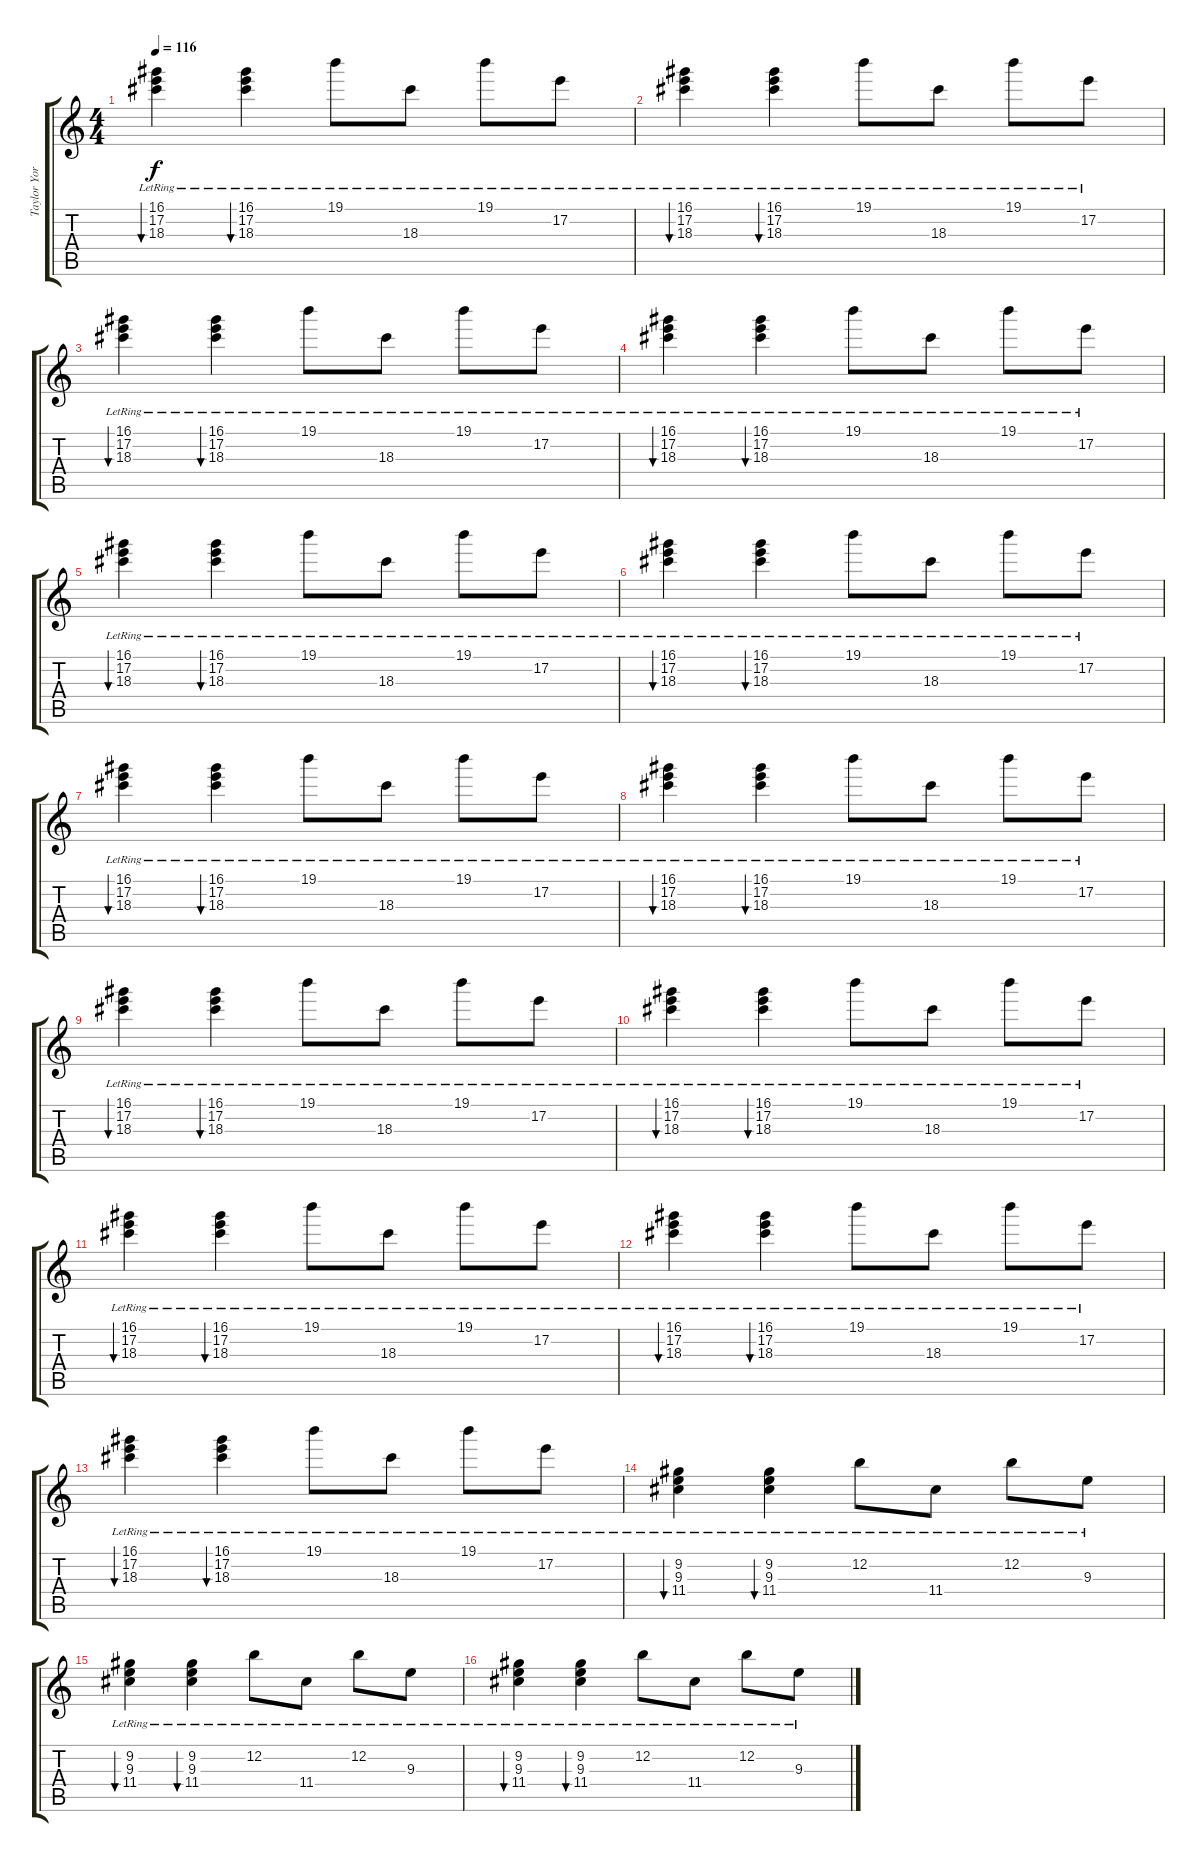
\track ("Taylor York" "Taylor Yor") {instrument electricguitarjazz}
\staff {score tabs}
\tuning (E4 B3 G3 D3 A2 E2) {hide}
\ts (4 4)
\tempo 116
\clef g2
\ks c
(16.1{lr} 17.2{lr} 18.3{lr}).4{bu 480 dy f} (16.1{lr} 17.2{lr} 18.3{lr}).4{bu 480} 19.1{lr}.8 18.3{lr}.8 19.1{lr}.8 17.2{lr}.8 |
(16.1{lr} 17.2{lr} 18.3{lr}).4{bu 480} (16.1{lr} 17.2{lr} 18.3{lr}).4{bu 480} 19.1{lr}.8 18.3{lr}.8 19.1{lr}.8 17.2{lr}.8 |
(16.1{lr} 17.2{lr} 18.3{lr}).4{bu 480} (16.1{lr} 17.2{lr} 18.3{lr}).4{bu 480} 19.1{lr}.8 18.3{lr}.8 19.1{lr}.8 17.2{lr}.8 |
(16.1{lr} 17.2{lr} 18.3{lr}).4{bu 480} (16.1{lr} 17.2{lr} 18.3{lr}).4{bu 480} 19.1{lr}.8 18.3{lr}.8 19.1{lr}.8 17.2{lr}.8 |
(16.1{lr} 17.2{lr} 18.3{lr}).4{bu 480} (16.1{lr} 17.2{lr} 18.3{lr}).4{bu 480} 19.1{lr}.8 18.3{lr}.8 19.1{lr}.8 17.2{lr}.8 |
(16.1{lr} 17.2{lr} 18.3{lr}).4{bu 480} (16.1{lr} 17.2{lr} 18.3{lr}).4{bu 480} 19.1{lr}.8 18.3{lr}.8 19.1{lr}.8 17.2{lr}.8 |
(16.1{lr} 17.2{lr} 18.3{lr}).4{bu 480} (16.1{lr} 17.2{lr} 18.3{lr}).4{bu 480} 19.1{lr}.8 18.3{lr}.8 19.1{lr}.8 17.2{lr}.8 |
(16.1{lr} 17.2{lr} 18.3{lr}).4{bu 480} (16.1{lr} 17.2{lr} 18.3{lr}).4{bu 480} 19.1{lr}.8 18.3{lr}.8 19.1{lr}.8 17.2{lr}.8 |
(16.1{lr} 17.2{lr} 18.3{lr}).4{bu 480} (16.1{lr} 17.2{lr} 18.3{lr}).4{bu 480} 19.1{lr}.8 18.3{lr}.8 19.1{lr}.8 17.2{lr}.8 |
(16.1{lr} 17.2{lr} 18.3{lr}).4{bu 480} (16.1{lr} 17.2{lr} 18.3{lr}).4{bu 480} 19.1{lr}.8 18.3{lr}.8 19.1{lr}.8 17.2{lr}.8 |
(16.1{lr} 17.2{lr} 18.3{lr}).4{bu 480} (16.1{lr} 17.2{lr} 18.3{lr}).4{bu 480} 19.1{lr}.8 18.3{lr}.8 19.1{lr}.8 17.2{lr}.8 |
(16.1{lr} 17.2{lr} 18.3{lr}).4{bu 480} (16.1{lr} 17.2{lr} 18.3{lr}).4{bu 480} 19.1{lr}.8 18.3{lr}.8 19.1{lr}.8 17.2{lr}.8 |
(16.1{lr} 17.2{lr} 18.3{lr}).4{bu 480} (16.1{lr} 17.2{lr} 18.3{lr}).4{bu 480} 19.1{lr}.8 18.3{lr}.8 19.1{lr}.8 17.2{lr}.8 |
(9.2{lr} 9.3{lr} 11.4{lr}).4{bu 480} (9.2{lr} 9.3{lr} 11.4{lr}).4{bu 480} 12.2{lr}.8 11.4{lr}.8 12.2{lr}.8 9.3{lr}.8 |
(9.2{lr} 9.3{lr} 11.4{lr}).4{bu 480} (9.2{lr} 9.3{lr} 11.4{lr}).4{bu 480} 12.2{lr}.8 11.4{lr}.8 12.2{lr}.8 9.3{lr}.8 |
(9.2{lr} 9.3{lr} 11.4{lr}).4{bu 480} (9.2{lr} 9.3{lr} 11.4{lr}).4{bu 480} 12.2{lr}.8 11.4{lr}.8 12.2{lr}.8 9.3{lr}.8
